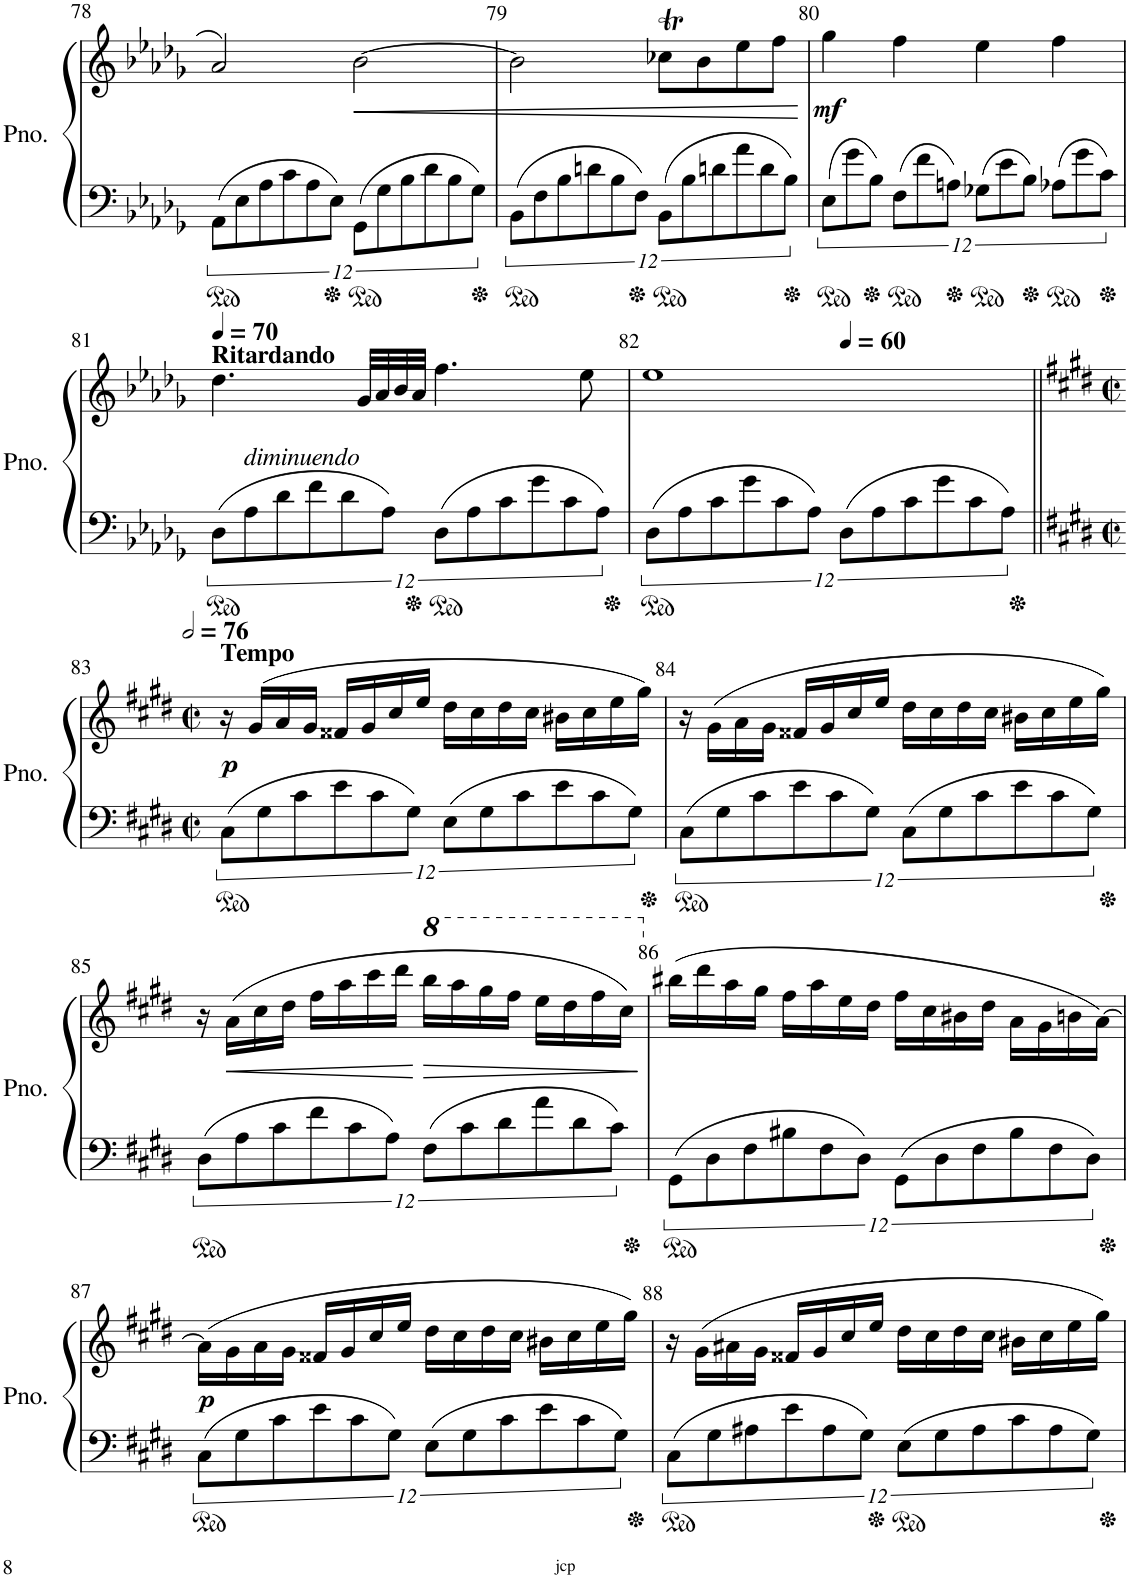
**kern	**kern	**dynam
*part1	*part1	*part1
*staff2	*staff1	*staff1/2
*I"Piano	*	*
*I'Pno.	*	*
!!LO:PB:g=z
*clefF4	*clefG2	*
*k[b-e-a-d-g-]	*k[b-e-a-d-g-]	*
*M4/4	*M4/4	*
*met(c)	*met(c)	*
=78	=78	=78
12AA-\L	2a-/	.
12E-\	.	.
12A-\	.	.
12c\	.	.
12A-\	.	.
12E-\J	.	.
!	!	!LO:HP:b
12GG-\L	[2b-\	<
12G-\	.	.
12B-\	.	.
12d-\	.	.
12B-\	.	.
12G-\J	.	.
=79	=79	=79
12BB-\L	2b-\]	.
12F\	.	.
12B-\	.	.
12dn\	.	.
12B-\	.	.
12F\J	.	.
12BB-\L	8cc-XT\L	.
12B-\	.	.
.	8b-\	.
12dn\	.	.
12a-\	8ee-\	.
12d\	.	.
.	8ff\J	.
12B-\J	.	.
.	.	[
=80	=80	=80
!	!	!LO:DY:b
12E-\L	4gg-\	mf
12g-\	.	.
12B-\J	.	.
12F\L	4ff\	.
12f\	.	.
12An\J	.	.
12G-X\L	4ee-\	.
12e-\	.	.
12B-\J	.	.
12A-X\L	4ff\	.
12g-\	.	.
12c\J	.	.
!!LO:LB:g=z
=81	=81	=81
*	*MM70	*
!	!LO:TX:a:B:t=Ritardando	!
*	*^	*
12D-\L	4.dd-\	12ryy	.
!	!	!LO:TX:b:i:t=diminuendo	!
12A-\	.	3%2ryy	.
12d-\	.	.	.
12f\	.	.	.
12d-\	.	.	.
.	32g-/LLL	.	.
.	32a-/	.	.
12A-\J	.	.	.
.	32b-/	.	.
.	32a-/JJJ	.	.
12D-\L	4.ff\	.	.
12A-\	.	.	.
12c\	.	.	.
12g-\	.	6.ryy	.
12c\	.	.	.
.	8ee-\	.	.
12A-\J	.	.	.
*	*v	*v	*
=82	=82	=82
12D-\L	1ee-	.
12A-\	.	.
12c\	.	.
12g-\	.	.
12c\	.	.
12A-\J	.	.
*	*MM60	*
12D-\L	.	.
12A-\	.	.
12c\	.	.
12g-\	.	.
12c\	.	.
12A-\J	.	.
!!LO:LB:g=z
=83||	=83||	=83||
*k[f#c#g#d#]	*k[f#c#g#d#]	*
*M2/2	*M2/2	*
*met(c|)	*met(c|)	*
*	*MM152	*
!	!LO:TX:a:B:t=Tempo	!
!	!	!LO:DY:b
12C#\L	16r	p
.	(>16g#/LL	.
12G#\	.	.
.	16a/	.
12c#\	.	.
.	16g#/JJ	.
12e\	16f##X/LL	.
.	16g#/	.
12c#\	.	.
.	16cc#/	.
12G#\J	.	.
.	16ee/JJ	.
12E\L	16dd#\LL	.
.	16cc#\	.
12G#\	.	.
.	16dd#\	.
12c#\	.	.
.	16cc#\JJ	.
12e\	16b#X\LL	.
.	16cc#\	.
12c#\	.	.
.	16ee\	.
12G#\J	.	.
.	16gg#\JJ)	.
=84	=84	=84
12C#\L	16r	.
.	(>16g#\LL	.
12G#\	.	.
.	16a\	.
12c#\	.	.
.	16g#\JJ	.
12e\	16f##X/LL	.
.	16g#/	.
12c#\	.	.
.	16cc#/	.
12G#\J	.	.
.	16ee/JJ	.
12C#\L	16dd#\LL	.
.	16cc#\	.
12G#\	.	.
.	16dd#\	.
12c#\	.	.
.	16cc#\JJ	.
12e\	16b#X\LL	.
.	16cc#\	.
12c#\	.	.
.	16ee\	.
12G#\J	.	.
.	16gg#\JJ)	.
!!LO:LB:g=z
=85	=85	=85
12D#\L	16r	.
!	!	!LO:HP:b
.	(16a\LL	<
12A\	.	.
.	16cc#\	.
12c#\	.	.
.	16dd#\JJ	.
12f#\	16ff#\LL	.
.	16aa\	.
12c#\	.	.
.	16ccc#\	.
12A\J	.	.
.	16ddd#\JJ	.
*	*8va	*
12F#\L	16bbb\LL	[
!	!	!LO:HP:b
.	16aaa\	>
12c#\	.	.
.	16ggg#\	.
12d#\	.	.
.	16fff#\JJ	.
12a\	16eee\LL	.
.	16ddd#\	.
12d#\	.	.
.	16fff#\	.
12c#\J	.	.
.	16ccc#\JJ)	.
.	.	]
=86	=86	=86
*	*X8va	*
12GG#\L	(16bb#X\LL	.
.	16ddd#\	.
12D#\	.	.
.	16aa\	.
12F#\	.	.
.	16gg#\JJ	.
12B#X\	16ff#\LL	.
.	16aa\	.
12F#\	.	.
.	16ee\	.
12D#\J	.	.
.	16dd#\JJ	.
12GG#\L	16ff#\LL	.
.	16cc#\	.
12D#\	.	.
.	16b#X\	.
12F#\	.	.
.	16dd#\JJ	.
12B#\	16a\LL	.
.	16g#\	.
12F#\	.	.
.	16bn\	.
12D#\J	.	.
.	[16a\JJ)	.
!!LO:LB:g=z
=87	=87	=87
!	!	!LO:DY:b
12C#\L	(>16a\LL]	p
.	16g#\	.
12G#\	.	.
.	16a\	.
12c#\	.	.
.	16g#\JJ	.
12e\	16f##X/LL	.
.	16g#/	.
12c#\	.	.
.	16cc#/	.
12G#\J	.	.
.	16ee/JJ	.
12E\L	16dd#\LL	.
.	16cc#\	.
12G#\	.	.
.	16dd#\	.
12c#\	.	.
.	16cc#\JJ	.
12e\	16b#X\LL	.
.	16cc#\	.
12c#\	.	.
.	16ee\	.
12G#\J	.	.
.	16gg#\JJ)	.
=88	=88	=88
12C#\L	16r	.
.	(>16g#\LL	.
12G#\	.	.
.	16a#X\	.
12A#X\	.	.
.	16g#\JJ	.
12e\	16f##X/LL	.
.	16g#/	.
12A#\	.	.
.	16cc#/	.
12G#\J	.	.
.	16ee/JJ	.
12E\L	16dd#\LL	.
.	16cc#\	.
12G#\	.	.
.	16dd#\	.
12A#\	.	.
.	16cc#\JJ	.
12c#\	16b#X\LL	.
.	16cc#\	.
12A#\	.	.
.	16ee\	.
12G#\J	.	.
.	16gg#\JJ)	.
=	=	=
*-	*-	*-
